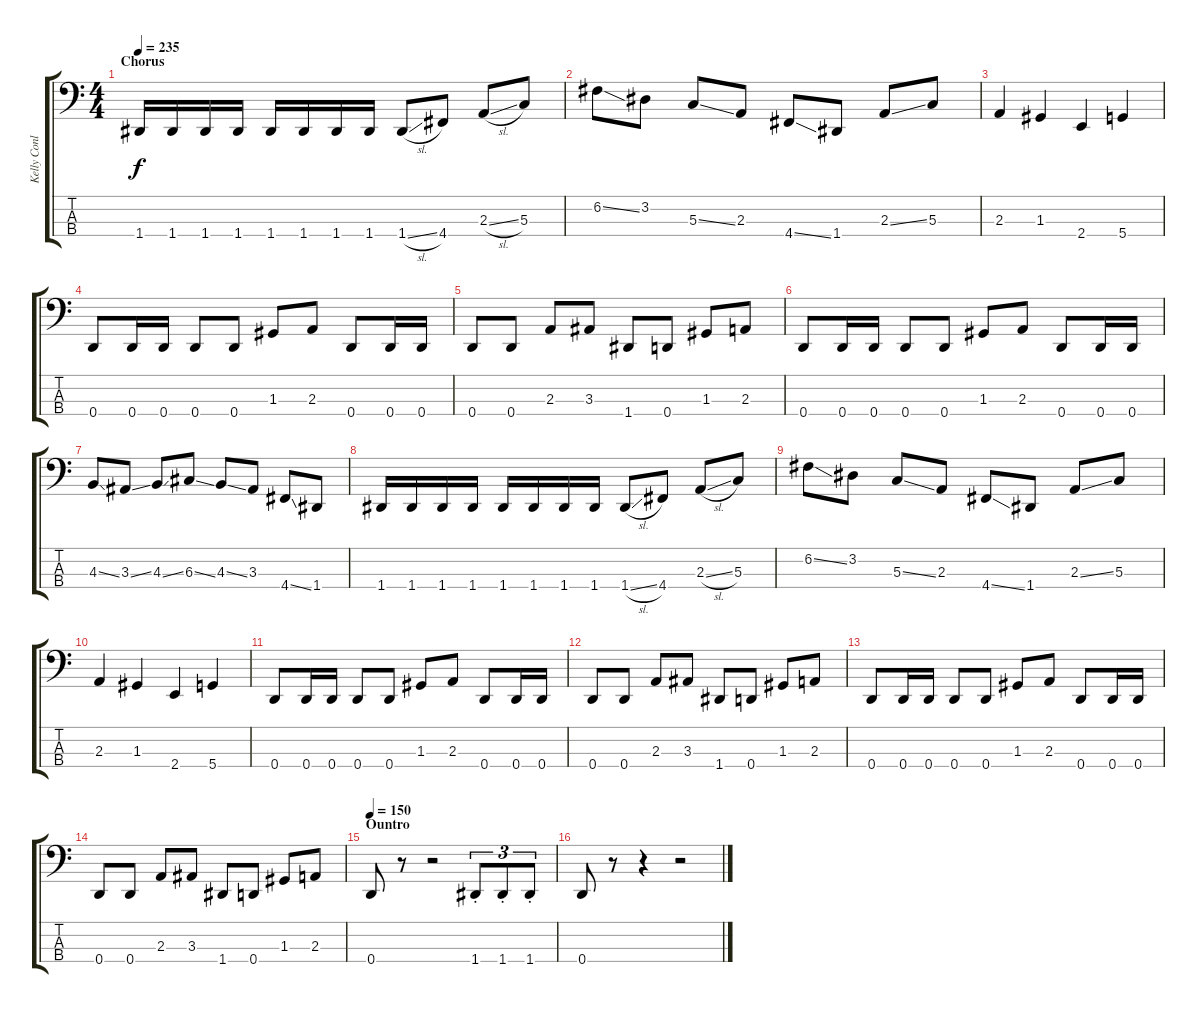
\track ("Kelly Conlon " "Kelly Conl") {instrument electricbasspick}
\staff {score tabs}
\tuning (F2 C2 G1 D1) {hide}
\ts (4 4)
\section ("" "Chorus")
\tempo 235
\clef f4
\ks c
1.4.16{dy f} 1.4.16 1.4.16 1.4.16 1.4.16 1.4.16 1.4.16 1.4.16 1.4{sl}.8 4.4.8 2.3{sl}.8 5.3.8 |
6.2{ss}.8 3.2.8 5.3{ss}.8 2.3.8 4.4{ss}.8 1.4.8 2.3{ss}.8 5.3.8 |
2.3.4 1.3.4 2.4.4 5.4.4 |
0.4.8 0.4.16 0.4.16 0.4.8 0.4.8 1.3.8 2.3.8 0.4.8 0.4.16 0.4.16 |
0.4.8 0.4.8 2.3.8 3.3.8 1.4.8 0.4.8 1.3.8 2.3.8 |
0.4.8 0.4.16 0.4.16 0.4.8 0.4.8 1.3.8 2.3.8 0.4.8 0.4.16 0.4.16 |
4.3{ss}.8 3.3{ss}.8 4.3{ss}.8 6.3{ss}.8 4.3{ss}.8 3.3.8 4.4{ss}.8 1.4.8 |
1.4.16 1.4.16 1.4.16 1.4.16 1.4.16 1.4.16 1.4.16 1.4.16 1.4{sl}.8 4.4.8 2.3{sl}.8 5.3.8 |
6.2{ss}.8 3.2.8 5.3{ss}.8 2.3.8 4.4{ss}.8 1.4.8 2.3{ss}.8 5.3.8 |
2.3.4 1.3.4 2.4.4 5.4.4 |
0.4.8 0.4.16 0.4.16 0.4.8 0.4.8 1.3.8 2.3.8 0.4.8 0.4.16 0.4.16 |
0.4.8 0.4.8 2.3.8 3.3.8 1.4.8 0.4.8 1.3.8 2.3.8 |
0.4.8 0.4.16 0.4.16 0.4.8 0.4.8 1.3.8 2.3.8 0.4.8 0.4.16 0.4.16 |
0.4.8 0.4.8 2.3.8 3.3.8 1.4.8 0.4.8 1.3.8 2.3.8 |
\section ("" "Ountro")
\tempo 150
0.4.8 r.8 r.2 1.4{st}.8{tu (3 2)} 1.4{st}.8{tu (3 2)} 1.4{st}.8{tu (3 2)} |
0.4.8 r.8 r.4 r.2
